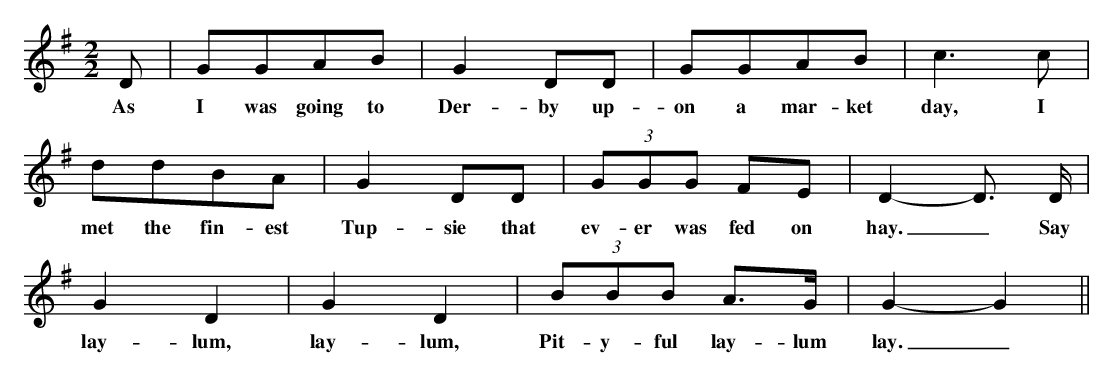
X:1sk18sa
M:2/2
L:1/16
K:G
D2|G2G2A2B2|G4D2D2|G2G2A2B2|c6c2|
w:As I was going to Der-by up-on a mar-ket day, I
d2d2B2A2|G4D2D2|(3G2G2G2 F2E2|D4-D3 D|
w:met the fin-est Tup-sie that ev-er was fed on hay._ Say
G4D4|G4D4|(3B2B2B2 A3G|G4-G4||
w:lay-lum, lay-lum, Pit-y-ful lay-lum lay._
